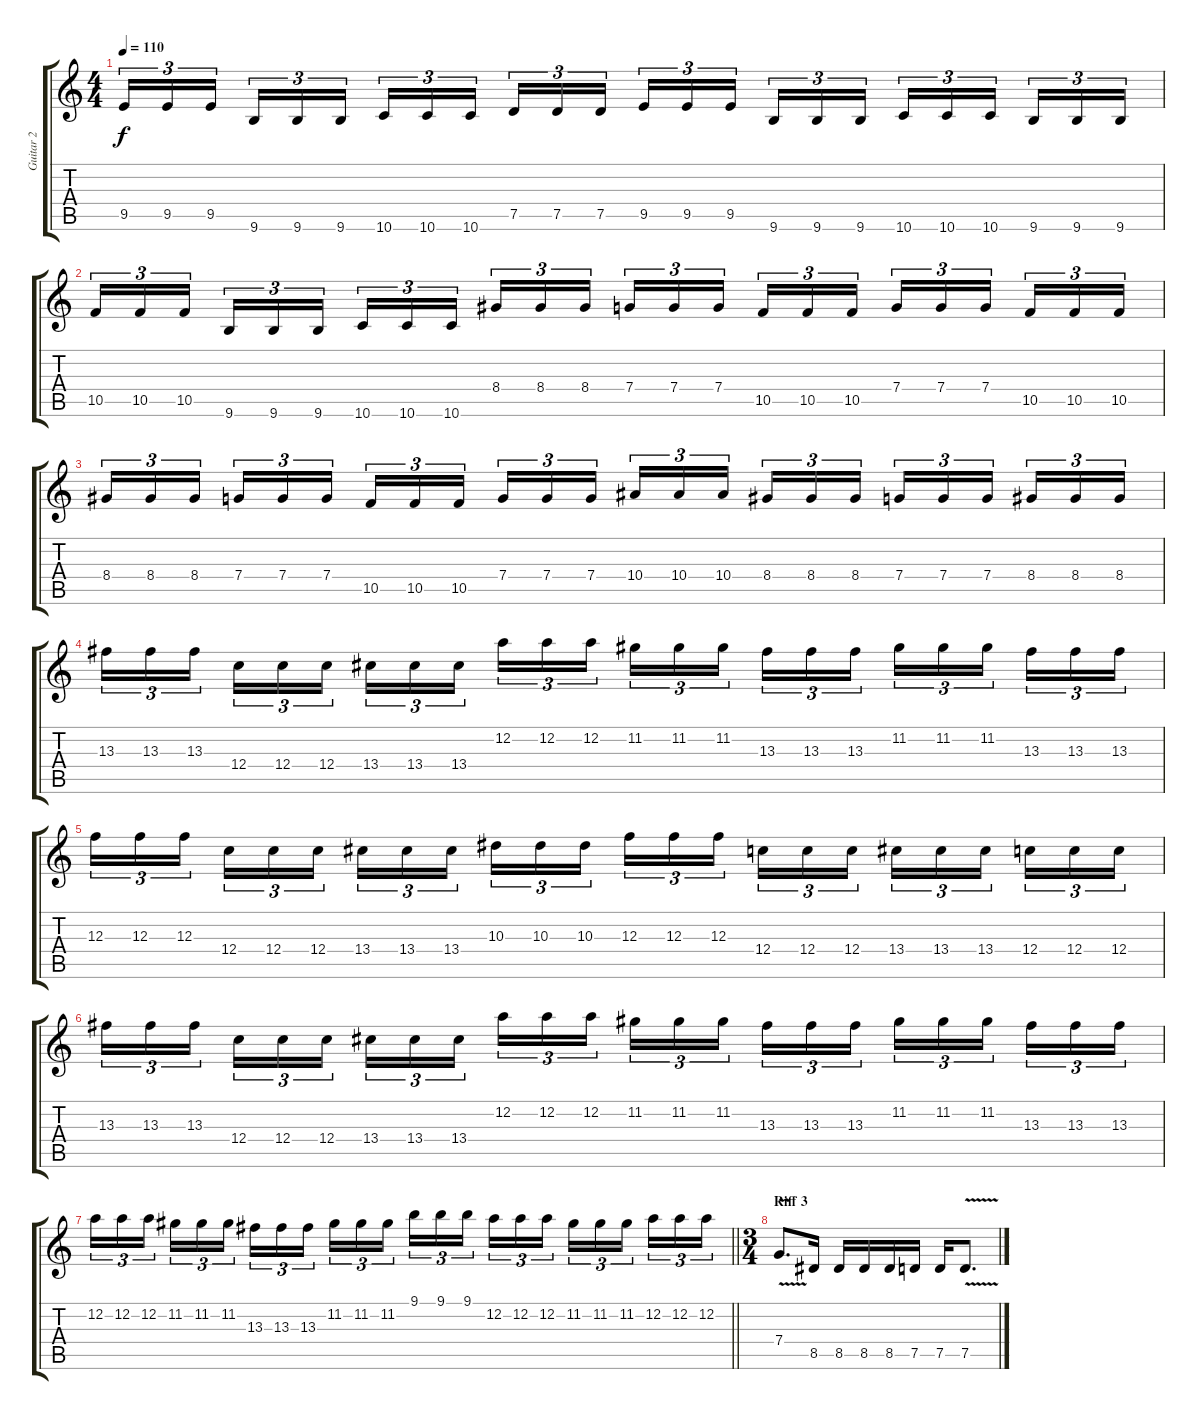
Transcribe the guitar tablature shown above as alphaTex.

\track ("Guitar 2" "Guitar 2") {instrument distortionguitar}
\staff {score tabs}
\tuning (D4 A3 F3 C3 G2 D2) {hide}
\ts (4 4)
\tempo 110
\clef g2
\ks c
9.5.16{tu (3 2) dy f} 9.5.16{tu (3 2)} 9.5.16{tu (3 2) beam splitsecondary} 9.6.16{tu (3 2)} 9.6.16{tu (3 2)} 9.6.16{tu (3 2)} 10.6.16{tu (3 2)} 10.6.16{tu (3 2)} 10.6.16{tu (3 2) beam splitsecondary} 7.5.16{tu (3 2)} 7.5.16{tu (3 2)} 7.5.16{tu (3 2)} 9.5.16{tu (3 2)} 9.5.16{tu (3 2)} 9.5.16{tu (3 2) beam splitsecondary} 9.6.16{tu (3 2)} 9.6.16{tu (3 2)} 9.6.16{tu (3 2)} 10.6.16{tu (3 2)} 10.6.16{tu (3 2)} 10.6.16{tu (3 2) beam splitsecondary} 9.6.16{tu (3 2)} 9.6.16{tu (3 2)} 9.6.16{tu (3 2)} |
10.5.16{tu (3 2)} 10.5.16{tu (3 2)} 10.5.16{tu (3 2) beam splitsecondary} 9.6.16{tu (3 2)} 9.6.16{tu (3 2)} 9.6.16{tu (3 2)} 10.6.16{tu (3 2)} 10.6.16{tu (3 2)} 10.6.16{tu (3 2) beam splitsecondary} 8.4.16{tu (3 2)} 8.4.16{tu (3 2)} 8.4.16{tu (3 2)} 7.4.16{tu (3 2)} 7.4.16{tu (3 2)} 7.4.16{tu (3 2) beam splitsecondary} 10.5.16{tu (3 2)} 10.5.16{tu (3 2)} 10.5.16{tu (3 2)} 7.4.16{tu (3 2)} 7.4.16{tu (3 2)} 7.4.16{tu (3 2) beam splitsecondary} 10.5.16{tu (3 2)} 10.5.16{tu (3 2)} 10.5.16{tu (3 2)} |
8.4.16{tu (3 2)} 8.4.16{tu (3 2)} 8.4.16{tu (3 2) beam splitsecondary} 7.4.16{tu (3 2)} 7.4.16{tu (3 2)} 7.4.16{tu (3 2)} 10.5.16{tu (3 2)} 10.5.16{tu (3 2)} 10.5.16{tu (3 2) beam splitsecondary} 7.4.16{tu (3 2)} 7.4.16{tu (3 2)} 7.4.16{tu (3 2)} 10.4.16{tu (3 2)} 10.4.16{tu (3 2)} 10.4.16{tu (3 2) beam splitsecondary} 8.4.16{tu (3 2)} 8.4.16{tu (3 2)} 8.4.16{tu (3 2)} 7.4.16{tu (3 2)} 7.4.16{tu (3 2)} 7.4.16{tu (3 2) beam splitsecondary} 8.4.16{tu (3 2)} 8.4.16{tu (3 2)} 8.4.16{tu (3 2)} |
13.3.16{tu (3 2)} 13.3.16{tu (3 2)} 13.3.16{tu (3 2) beam splitsecondary} 12.4.16{tu (3 2)} 12.4.16{tu (3 2)} 12.4.16{tu (3 2)} 13.4.16{tu (3 2)} 13.4.16{tu (3 2)} 13.4.16{tu (3 2) beam splitsecondary} 12.2.16{tu (3 2)} 12.2.16{tu (3 2)} 12.2.16{tu (3 2)} 11.2.16{tu (3 2)} 11.2.16{tu (3 2)} 11.2.16{tu (3 2) beam splitsecondary} 13.3.16{tu (3 2)} 13.3.16{tu (3 2)} 13.3.16{tu (3 2)} 11.2.16{tu (3 2)} 11.2.16{tu (3 2)} 11.2.16{tu (3 2) beam splitsecondary} 13.3.16{tu (3 2)} 13.3.16{tu (3 2)} 13.3.16{tu (3 2)} |
12.3.16{tu (3 2)} 12.3.16{tu (3 2)} 12.3.16{tu (3 2) beam splitsecondary} 12.4.16{tu (3 2)} 12.4.16{tu (3 2)} 12.4.16{tu (3 2)} 13.4.16{tu (3 2)} 13.4.16{tu (3 2)} 13.4.16{tu (3 2) beam splitsecondary} 10.3.16{tu (3 2)} 10.3.16{tu (3 2)} 10.3.16{tu (3 2)} 12.3.16{tu (3 2)} 12.3.16{tu (3 2)} 12.3.16{tu (3 2) beam splitsecondary} 12.4.16{tu (3 2)} 12.4.16{tu (3 2)} 12.4.16{tu (3 2)} 13.4.16{tu (3 2)} 13.4.16{tu (3 2)} 13.4.16{tu (3 2) beam splitsecondary} 12.4.16{tu (3 2)} 12.4.16{tu (3 2)} 12.4.16{tu (3 2)} |
13.3.16{tu (3 2)} 13.3.16{tu (3 2)} 13.3.16{tu (3 2) beam splitsecondary} 12.4.16{tu (3 2)} 12.4.16{tu (3 2)} 12.4.16{tu (3 2)} 13.4.16{tu (3 2)} 13.4.16{tu (3 2)} 13.4.16{tu (3 2) beam splitsecondary} 12.2.16{tu (3 2)} 12.2.16{tu (3 2)} 12.2.16{tu (3 2)} 11.2.16{tu (3 2)} 11.2.16{tu (3 2)} 11.2.16{tu (3 2) beam splitsecondary} 13.3.16{tu (3 2)} 13.3.16{tu (3 2)} 13.3.16{tu (3 2)} 11.2.16{tu (3 2)} 11.2.16{tu (3 2)} 11.2.16{tu (3 2) beam splitsecondary} 13.3.16{tu (3 2)} 13.3.16{tu (3 2)} 13.3.16{tu (3 2)} |
\barLineRight lightlight
12.2.16{tu (3 2)} 12.2.16{tu (3 2)} 12.2.16{tu (3 2) beam splitsecondary} 11.2.16{tu (3 2)} 11.2.16{tu (3 2)} 11.2.16{tu (3 2)} 13.3.16{tu (3 2)} 13.3.16{tu (3 2)} 13.3.16{tu (3 2) beam splitsecondary} 11.2.16{tu (3 2)} 11.2.16{tu (3 2)} 11.2.16{tu (3 2)} 9.1.16{tu (3 2)} 9.1.16{tu (3 2)} 9.1.16{tu (3 2) beam splitsecondary} 12.2.16{tu (3 2)} 12.2.16{tu (3 2)} 12.2.16{tu (3 2)} 11.2.16{tu (3 2)} 11.2.16{tu (3 2)} 11.2.16{tu (3 2) beam splitsecondary} 12.2.16{tu (3 2)} 12.2.16{tu (3 2)} 12.2.16{tu (3 2)} |
\ts (3 4)
\section ("" "Riff 3")
7.4{v}.8{d} 8.5.16 8.5.16 8.5.16 8.5.16 7.5.16 7.5.16 7.5{v}.8{d}
